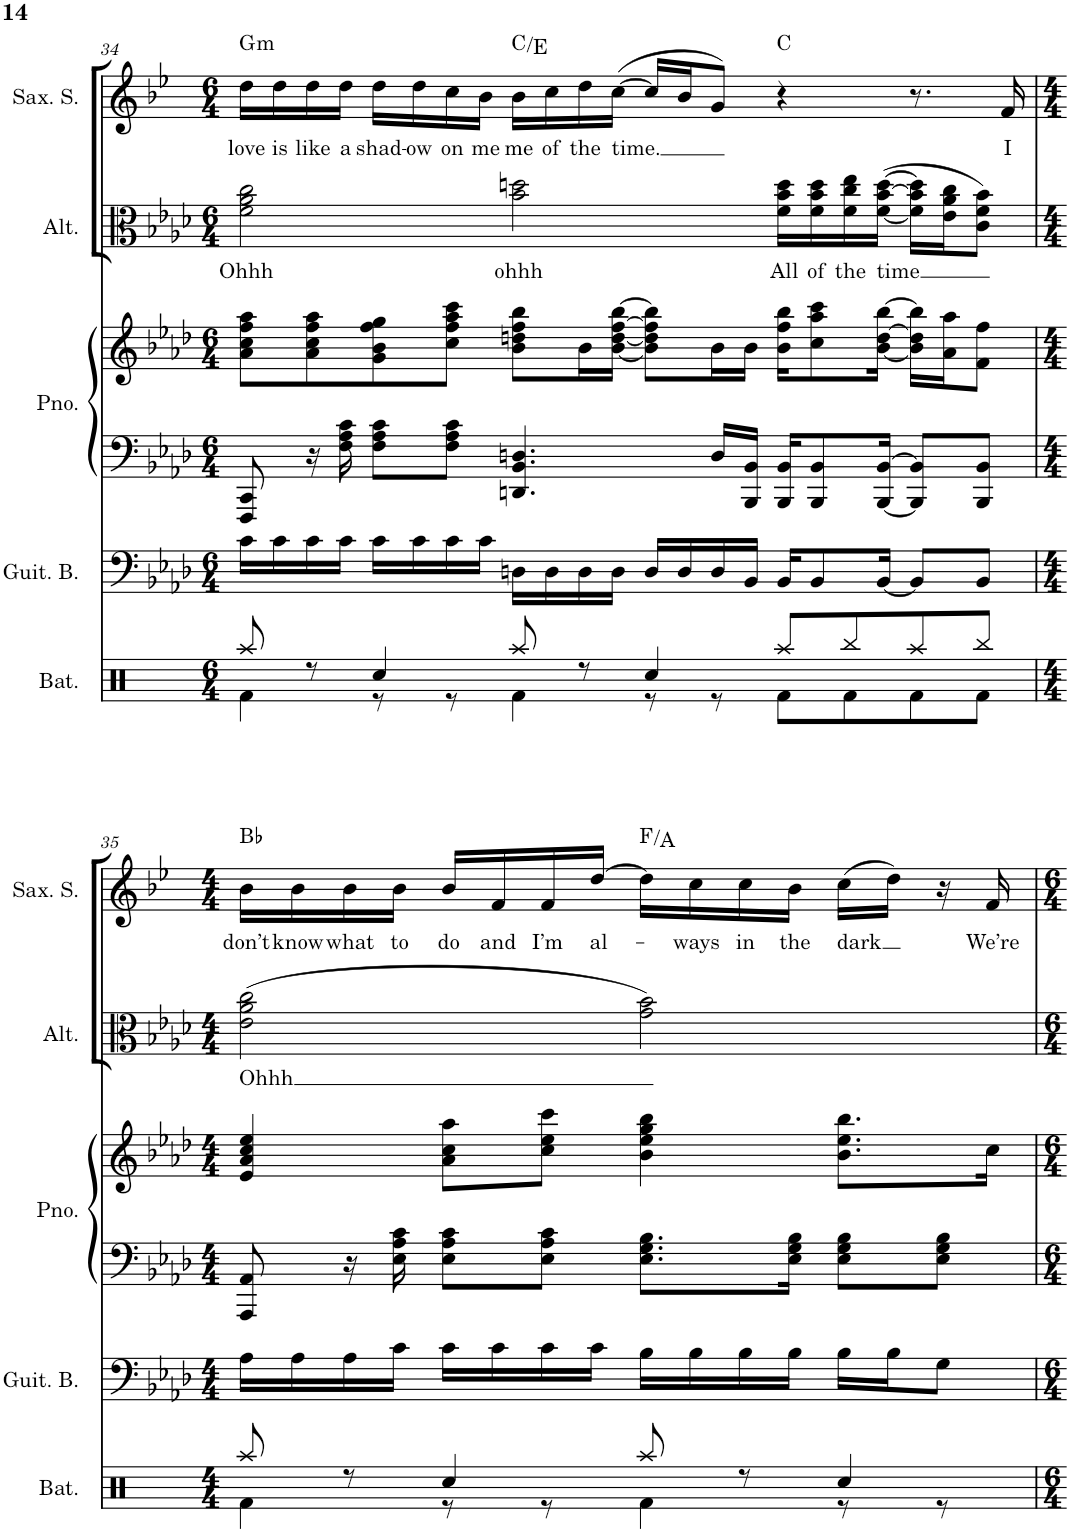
**kern	**kern	**kern	**kern	**kern	**text	**kern	**text	**harte
*part5	*part4	*part3	*part3	*part2	*part2	*part1	*part1	*part1
*staff6	*staff5	*staff4	*staff3	*staff2	*staff2	*staff1	*staff1	*
*I"Set de batterie	*I"Guitare basse	*I"Piano	*	*I"Altos	*	*I"Saxophone soprano	*	*
*I'Bat.	*I'Guit. B.	*I'Pno.	*	*I'Alt.	*	*I'Sax. S.	*	*
!!LO:PB:g=z
*clefX	*clefF4	*clefF4	*clefG2	*clefC3	*	*clefG2	*	*
*	*Trd7c12	*	*	*	*	*Trd1c2	*	*
*k[]	*k[b-e-a-d-]	*k[b-e-a-d-]	*k[b-e-a-d-]	*k[b-e-a-d-]	*	*k[b-e-]	*	*
*M6/4	*M6/4	*M6/4	*M6/4	*M6/4	*	*M6/4	*	*
=34	=34	=34	=34	=34	=34	=34	=34	=34
*^	*	*	*	*	*	*	*	*
!	!	!	!	!	!	!LO:LY:b	!	!LO:LY:b	!LO:H:kt=m
8Raa/	4Rf\	16c\LL	8FFF/ 8CC/	8a-\ 8cc\ 8ff\ 8aa-\L	2f\ 2a-\ 2cc\	Ohhh	16dd\LL	love	G:min
!	!	!	!	!	!	!	!	!LO:LY:b	!
.	.	16c\	.	.	.	.	16dd\	is	.
!	!	!	!	!	!	!	!	!LO:LY:b	!
8r	.	16c\	16r	8a-\ 8cc\ 8ff\ 8aa-\	.	.	16dd\	like	.
!	!	!	!	!	!	!	!	!LO:LY:b	!
.	.	16c\JJ	16F\ 16A-\ 16c\	.	.	.	16dd\JJ	a	.
!	!	!	!	!	!	!	!	!LO:LY:b	!
4Rcc/	8r	16c\LL	8F\ 8A-\ 8c\L	8g\ 8b-\ 8ff\ 8gg\	.	.	16dd\LL	shad-	.
!	!	!	!	!	!	!	!	!LO:LY:b	!
.	.	16c\	.	.	.	.	16dd\	-ow	.
!	!	!	!	!	!	!	!	!LO:LY:b	!
.	8r	16c\	8F\ 8A-\ 8c\J	8cc\ 8ff\ 8aa-\ 8ccc\J	.	.	16cc\	on	.
!	!	!	!	!	!	!	!	!LO:LY:b	!
.	.	16c\JJ	.	.	.	.	16b-\JJ	me	.
!	!	!	!	!	!	!LO:LY:b	!	!LO:LY:b	!
8Raa/	4Rf\	16Dn\LL	4.DDn/ 4.BB-/ 4.Dn/	8b-\ 8ddn\ 8ff\ 8bb-\L	2b-\ 2ddn\	ohhh	16b-\LL	me	C:maj/3
!	!	!	!	!	!	!	!	!LO:LY:b	!
.	.	16D\	.	.	.	.	16cc\	of	.
!	!	!	!	!	!	!	!	!LO:LY:b	!
8r	.	16D\	.	16b-\L	.	.	16dd\	the	.
!	!	!	!	!	!	!	!	!LO:LY:b	!
.	.	16D\JJ	.	[16b-\ [16dd\ [16ff\ [16bb-\JJ	.	.	([16cc\JJ	time.	.
4Rcc/	8r	16D/LL	.	8b-\] 8dd\] 8ff\] 8bb-\]L	.	.	16cc/LL]	.	.
.	.	16D/	.	.	.	.	16b-/J	.	.
.	8r	16D/	16D/LL	16b-\L	.	.	8g/J)	.	.
.	.	16BB-/JJ	16BBB-/ 16BB-/JJ	16b-\JJ	.	.	.	.	.
!	!	!	!	!	!	!LO:LY:b	!	!	!
8Raa/L	8Rf\L	16BB-/KL	16BBB-/ 16BB-/KL	16b-\ 16ff\ 16bb-\KL	16f\ 16b-\ 16dd\LL	All	4r	.	C:maj
!	!	!	!	!	!	!LO:LY:b	!	!	!
.	.	8BB-/	8BBB-/ 8BB-/	8cc\ 8aa-\ 8ccc\	16f\ 16b-\ 16dd\	of	.	.	.
!	!	!	!	!	!	!LO:LY:b	!	!	!
8Rbb/	8Rf\	.	.	.	16f\ 16cc\ 16ee-\	the	.	.	.
!	!	!	!	!	!	!LO:LY:b	!	!	!
.	.	[16BB-/Jk	[16BBB-/ [16BB-/Jk	[16b-\ [16dd\ [16bb-\Jk	(>[16f\ [16b-\ [16dd\JJ	time	.	.	.
8Raa/	8Rf\	8BB-/L]	8BBB-/] 8BB-/]L	16b-\] 16dd\] 16bb-\]LL	16f\] 16b-\] 16dd\]LL	.	8.r	.	.
.	.	.	.	16a-\ 16aa-\J	16e-\ 16a-\ 16cc\J	.	.	.	.
8Rbb/J	8Rf\J	8BB-/J	8BBB-/ 8BB-/J	8f\ 8ff\J	8c\ 8f\ 8b-\J)	.	.	.	.
!	!	!	!	!	!	!	!	!LO:LY:b	!
.	.	.	.	.	.	.	16f/	I	.
!!LO:LB:g=z
=35	=35	=35	=35	=35	=35	=35	=35	=35	=35
*M4/4	*	*M4/4	*M4/4	*M4/4	*M4/4	*	*M4/4	*	*
!	!	!	!	!	!	!LO:LY:b	!	!LO:LY:b	!
8Raa/	4Rf\	16A-\LL	8AAA-/ 8AA-/	4e-/ 4a-/ 4cc/ 4ee-/	(2e-\ 2a-\ 2cc\	Ohhh	16b-\LL	don’t	Bb:maj
!	!	!	!	!	!	!	!	!LO:LY:b	!
.	.	16A-\	.	.	.	.	16b-\	know	.
!	!	!	!	!	!	!	!	!LO:LY:b	!
8r	.	16A-\	16r	.	.	.	16b-\	what	.
!	!	!	!	!	!	!	!	!LO:LY:b	!
.	.	16c\JJ	16E-\ 16A-\ 16c\	.	.	.	16b-\JJ	to	.
!	!	!	!	!	!	!	!	!LO:LY:b	!
4Rcc/	8r	16c\LL	8E-\ 8A-\ 8c\L	8a-\ 8cc\ 8aa-\L	.	.	16b-/LL	do	.
!	!	!	!	!	!	!	!	!LO:LY:b	!
.	.	16c\	.	.	.	.	16f/	and	.
!	!	!	!	!	!	!	!	!LO:LY:b	!
.	8r	16c\	8E-\ 8A-\ 8c\J	8cc\ 8ee-\ 8ccc\J	.	.	16f/	I’m	.
!	!	!	!	!	!	!	!	!LO:LY:b	!
.	.	16c\JJ	.	.	.	.	[16dd/JJ	al-	.
8Raa/	4Rf\	16B-\LL	8.E-\ 8.G\ 8.B-\L	4b-\ 4ee-\ 4gg\ 4bb-\	2g\ 2b-\)	.	16dd\LL]	.	F:maj/3
!	!	!	!	!	!	!	!	!LO:LY:b	!
.	.	16B-\	.	.	.	.	16cc\	-ways	.
!	!	!	!	!	!	!	!	!LO:LY:b	!
8r	.	16B-\	.	.	.	.	16cc\	in	.
!	!	!	!	!	!	!	!	!LO:LY:b	!
.	.	16B-\JJ	16E-\ 16G\ 16B-\Jk	.	.	.	16b-\JJ	the	.
!	!	!	!	!	!	!	!	!LO:LY:b	!
4Rcc/	8r	16B-\LL	8E-\ 8G\ 8B-\L	8.b-\ 8.ee-\ 8.bb-\L	.	.	(16cc\LL	dark	.
.	.	16B-\J	.	.	.	.	16dd\JJ)	.	.
.	8r	8G\J	8E-\ 8G\ 8B-\J	.	.	.	16r	.	.
!	!	!	!	!	!	!	!	!LO:LY:b	!
.	.	.	.	16cc\Jk	.	.	16f/	We’re	.
*v	*v	*	*	*	*	*	*	*	*
=	=	=	=	=	=	=	=	=
*-	*-	*-	*-	*-	*-	*-	*-	*-
